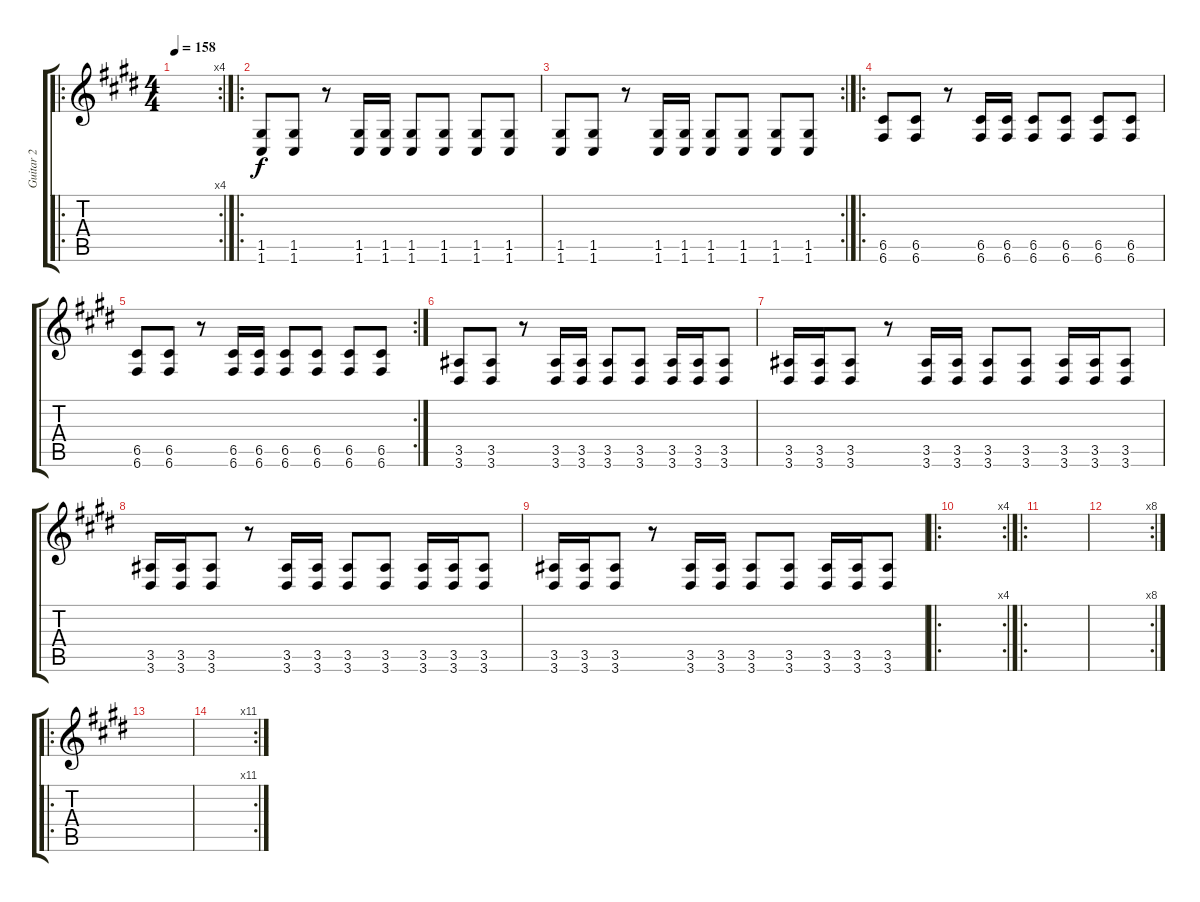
\track ("Guitar 2" "Guitar 2") {instrument distortionguitar}
\staff {score tabs}
\tuning (E4 C4 G3 C3 G2 C2) {hide}
\ro
\rc 4
\ts (4 4)
\tempo 158
\clef g2
\ks c#minor
|
\ro
(1.5 1.6).8 (1.5 1.6).8 r.8 (1.5 1.6).16 (1.5 1.6).16 (1.5 1.6).8 (1.5 1.6).8 (1.5 1.6).8 (1.5 1.6).8 |
\rc 2
(1.5 1.6).8 (1.5 1.6).8 r.8 (1.5 1.6).16 (1.5 1.6).16 (1.5 1.6).8 (1.5 1.6).8 (1.5 1.6).8 (1.5 1.6).8 |
\ro
(6.5 6.6).8 (6.5 6.6).8 r.8 (6.5 6.6).16 (6.5 6.6).16 (6.5 6.6).8 (6.5 6.6).8 (6.5 6.6).8 (6.5 6.6).8 |
\rc 2
(6.5 6.6).8 (6.5 6.6).8 r.8 (6.5 6.6).16 (6.5 6.6).16 (6.5 6.6).8 (6.5 6.6).8 (6.5 6.6).8 (6.5 6.6).8 |
(3.5 3.6).8 (3.5 3.6).8 r.8 (3.5 3.6).16 (3.5 3.6).16 (3.5 3.6).8 (3.5 3.6).8 (3.5 3.6).16 (3.5 3.6).16 (3.5 3.6).8 |
(3.5 3.6).16 (3.5 3.6).16 (3.5 3.6).8 r.8 (3.5 3.6).16 (3.5 3.6).16 (3.5 3.6).8 (3.5 3.6).8 (3.5 3.6).16 (3.5 3.6).16 (3.5 3.6).8 |
(3.5 3.6).16 (3.5 3.6).16 (3.5 3.6).8 r.8 (3.5 3.6).16 (3.5 3.6).16 (3.5 3.6).8 (3.5 3.6).8 (3.5 3.6).16 (3.5 3.6).16 (3.5 3.6).8 |
(3.5 3.6).16 (3.5 3.6).16 (3.5 3.6).8 r.8 (3.5 3.6).16 (3.5 3.6).16 (3.5 3.6).8 (3.5 3.6).8 (3.5 3.6).16 (3.5 3.6).16 (3.5 3.6).8 |
\ro
\rc 4
|
\ro
|
\rc 8
|
\ro
|
\rc 11
